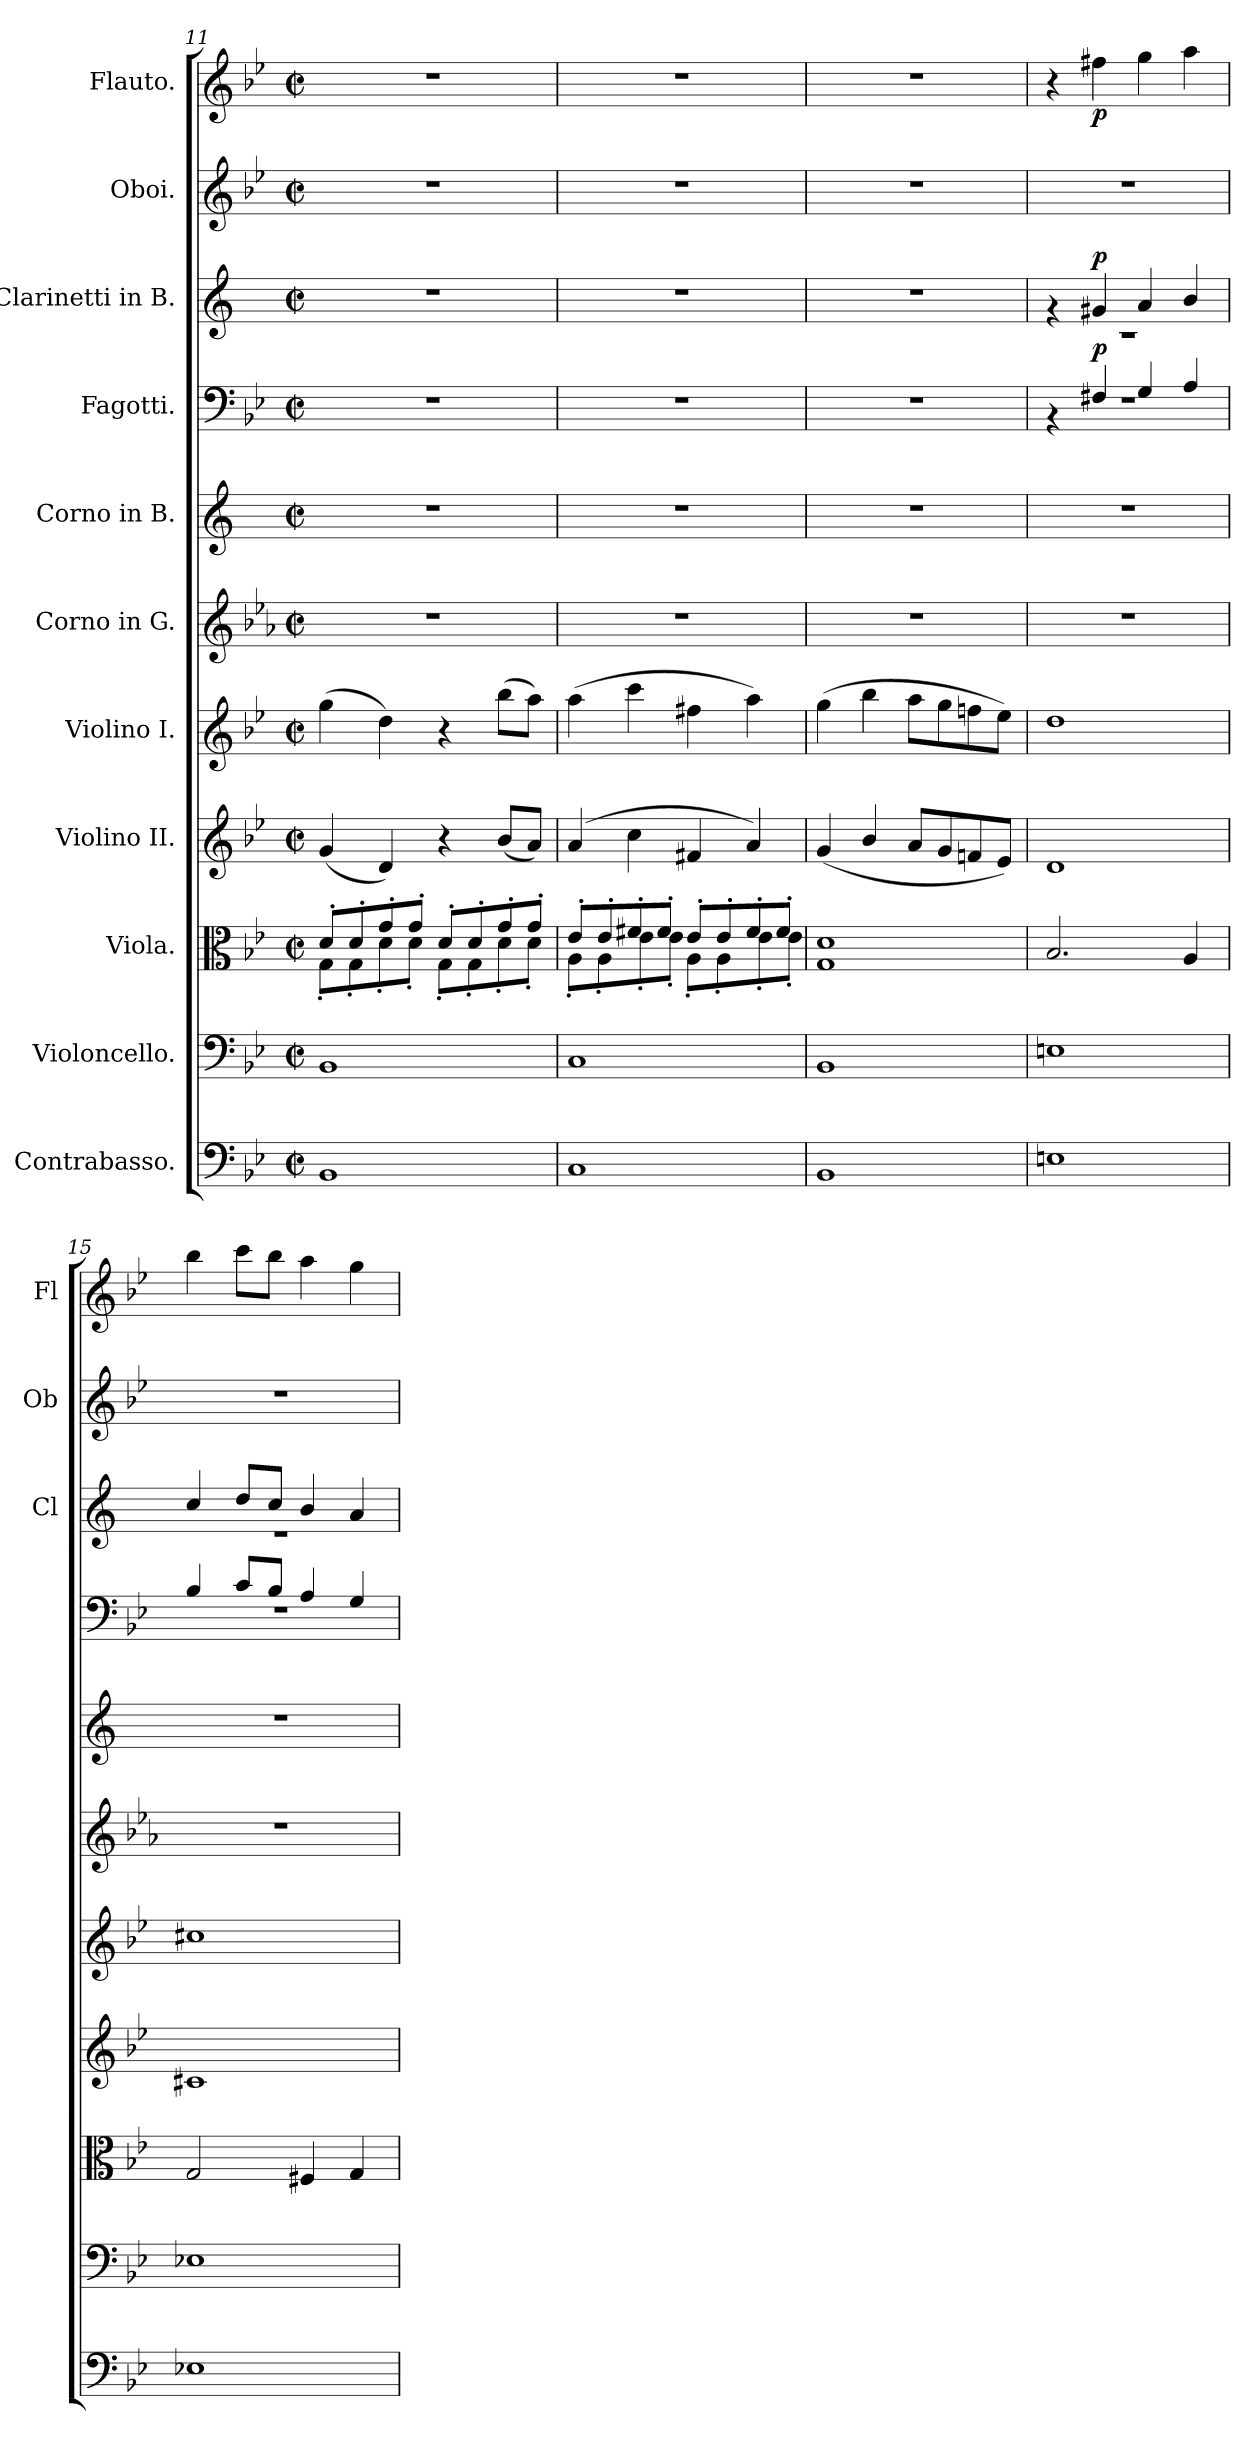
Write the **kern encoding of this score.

**kern	**kern	**kern	**kern	**kern	**kern	**kern	**kern	**dynam	**kern	**dynam	**kern	**kern	**dynam
*part11	*part10	*part9	*part8	*part7	*part6	*part5	*part4	*part4	*part3	*part3	*part2	*part1	*part1
*staff11	*staff10	*staff9	*staff8	*staff7	*staff6	*staff5	*staff4	*staff4	*staff3	*staff3	*staff2	*staff1	*staff1
*I"Contrabasso.	*I"Violoncello.	*I"Viola.	*I"Violino II.	*I"Violino I.	*I"Corno in G.	*I"Corno in B.	*I"Fagotti.	*	*I"Clarinetti in B.	*	*I"Oboi.	*I"Flauto.	*
*	*	*	*	*	*	*	*	*	*I'Cl	*	*I'Ob	*I'Fl	*
*clefF4	*clefF4	*clefC3	*clefG2	*clefG2	*clefG2	*clefG2	*clefF4	*	*clefG2	*	*clefG2	*clefG2	*
*ITrd7c12	*	*	*	*	*ITrd3c5	*ITrd1c2	*	*	*ITrd1c2	*	*	*	*
*k[b-e-]	*k[b-e-]	*k[b-e-]	*k[b-e-]	*k[b-e-]	*k[b-e-]	*k[b-e-]	*k[b-e-]	*	*k[b-e-]	*	*k[b-e-]	*k[b-e-]	*
*M2/2	*M2/2	*M2/2	*M2/2	*M2/2	*M2/2	*M2/2	*M2/2	*	*M2/2	*	*M2/2	*M2/2	*
*met(c|)	*met(c|)	*met(c|)	*met(c|)	*met(c|)	*met(c|)	*met(c|)	*met(c|)	*	*met(c|)	*	*met(c|)	*met(c|)	*
=11	=11	=11	=11	=11	=11	=11	=11	=11	=11	=11	=11	=11	=11
*	*	*^	*	*	*	*	*	*	*	*	*	*	*
1BBB-	1BB-	8d'/L	8G'\L	(<4g/	(>4gg\	1r	1r	1r	.	1r	.	1r	1r	.
.	.	8d'/	8G'\	.	.	.	.	.	.	.	.	.	.	.
.	.	8g'/	8d'\	4d/)	4dd\)	.	.	.	.	.	.	.	.	.
.	.	8g'/J	8d'\J	.	.	.	.	.	.	.	.	.	.	.
.	.	8d'/L	8G'\L	4r	4r	.	.	.	.	.	.	.	.	.
.	.	8d'/	8G'\	.	.	.	.	.	.	.	.	.	.	.
.	.	8g'/	8d'\	(<8b-/L	(>8bb-\L	.	.	.	.	.	.	.	.	.
.	.	8g'/J	8d'\J	8a/J)	8aa\J)	.	.	.	.	.	.	.	.	.
=12	=12	=12	=12	=12	=12	=12	=12	=12	=12	=12	=12	=12	=12	=12
1CC	1C	8e-'/L	8A'\L	(>4a/	(>4aa\	1r	1r	1r	.	1r	.	1r	1r	.
.	.	8e-'/	8A'\	.	.	.	.	.	.	.	.	.	.	.
.	.	8f#X'/	8e-'\	4cc\	4ccc\	.	.	.	.	.	.	.	.	.
.	.	8f#'/J	8e-'\J	.	.	.	.	.	.	.	.	.	.	.
.	.	8e-'/L	8A'\L	4f#X/	4ff#X\	.	.	.	.	.	.	.	.	.
.	.	8e-'/	8A'\	.	.	.	.	.	.	.	.	.	.	.
.	.	8f#'/	8e-'\	4a/)	4aa\)	.	.	.	.	.	.	.	.	.
.	.	8f#'/J	8e-'\J	.	.	.	.	.	.	.	.	.	.	.
*	*	*v	*v	*	*	*	*	*	*	*	*	*	*	*
=13	=13	=13	=13	=13	=13	=13	=13	=13	=13	=13	=13	=13	=13
1BBB-	1BB-	1G 1d	(<4g/	(>4gg\	1r	1r	1r	.	1r	.	1r	1r	.
.	.	.	4b-/	4bb-\	.	.	.	.	.	.	.	.	.
.	.	.	8a/L	8aa\L	.	.	.	.	.	.	.	.	.
.	.	.	8g/	8gg\	.	.	.	.	.	.	.	.	.
.	.	.	8fn/	8ffn\	.	.	.	.	.	.	.	.	.
.	.	.	8e-/J)	8ee-\J)	.	.	.	.	.	.	.	.	.
=14	=14	=14	=14	=14	=14	=14	=14	=14	=14	=14	=14	=14	=14
*	*	*	*	*	*	*	*^	*	*^	*	*	*	*
1EEn	1En	2.B-/	1d	1dd	1r	1r	4rBB	1rF	.	4rg	1r	.	1r	4r	.
!	!	!	!	!	!	!	!	!	!LO:DY:a	!	!	!LO:DY:a	!	!	!LO:DY:b
.	.	.	.	.	.	.	4F#X/	.	p	4f#X/	.	p	.	4ff#X\	p
.	.	.	.	.	.	.	4G/	.	.	4g/	.	.	.	4gg\	.
.	.	4A/	.	.	.	.	4A/	.	.	4a/	.	.	.	4aa\	.
=15	=15	=15	=15	=15	=15	=15	=15	=15	=15	=15	=15	=15	=15	=15	=15
1EE-X	1E-X	2G/	1c#X	1cc#X	1r	1r	4B-/	1rF	.	4b-/	1r	.	1r	4bb-\	.
.	.	.	.	.	.	.	8c/L	.	.	8cc/L	.	.	.	8ccc\L	.
.	.	.	.	.	.	.	8B-/J	.	.	8b-/J	.	.	.	8bb-\J	.
.	.	4F#X/	.	.	.	.	4A/	.	.	4a/	.	.	.	4aa\	.
.	.	4G/	.	.	.	.	4G/	.	.	4g/	.	.	.	4gg\	.
*	*	*	*	*	*	*	*v	*v	*	*	*	*	*	*	*
*	*	*	*	*	*	*	*	*	*v	*v	*	*	*	*
=	=	=	=	=	=	=	=	=	=	=	=	=	=
*-	*-	*-	*-	*-	*-	*-	*-	*-	*-	*-	*-	*-	*-
